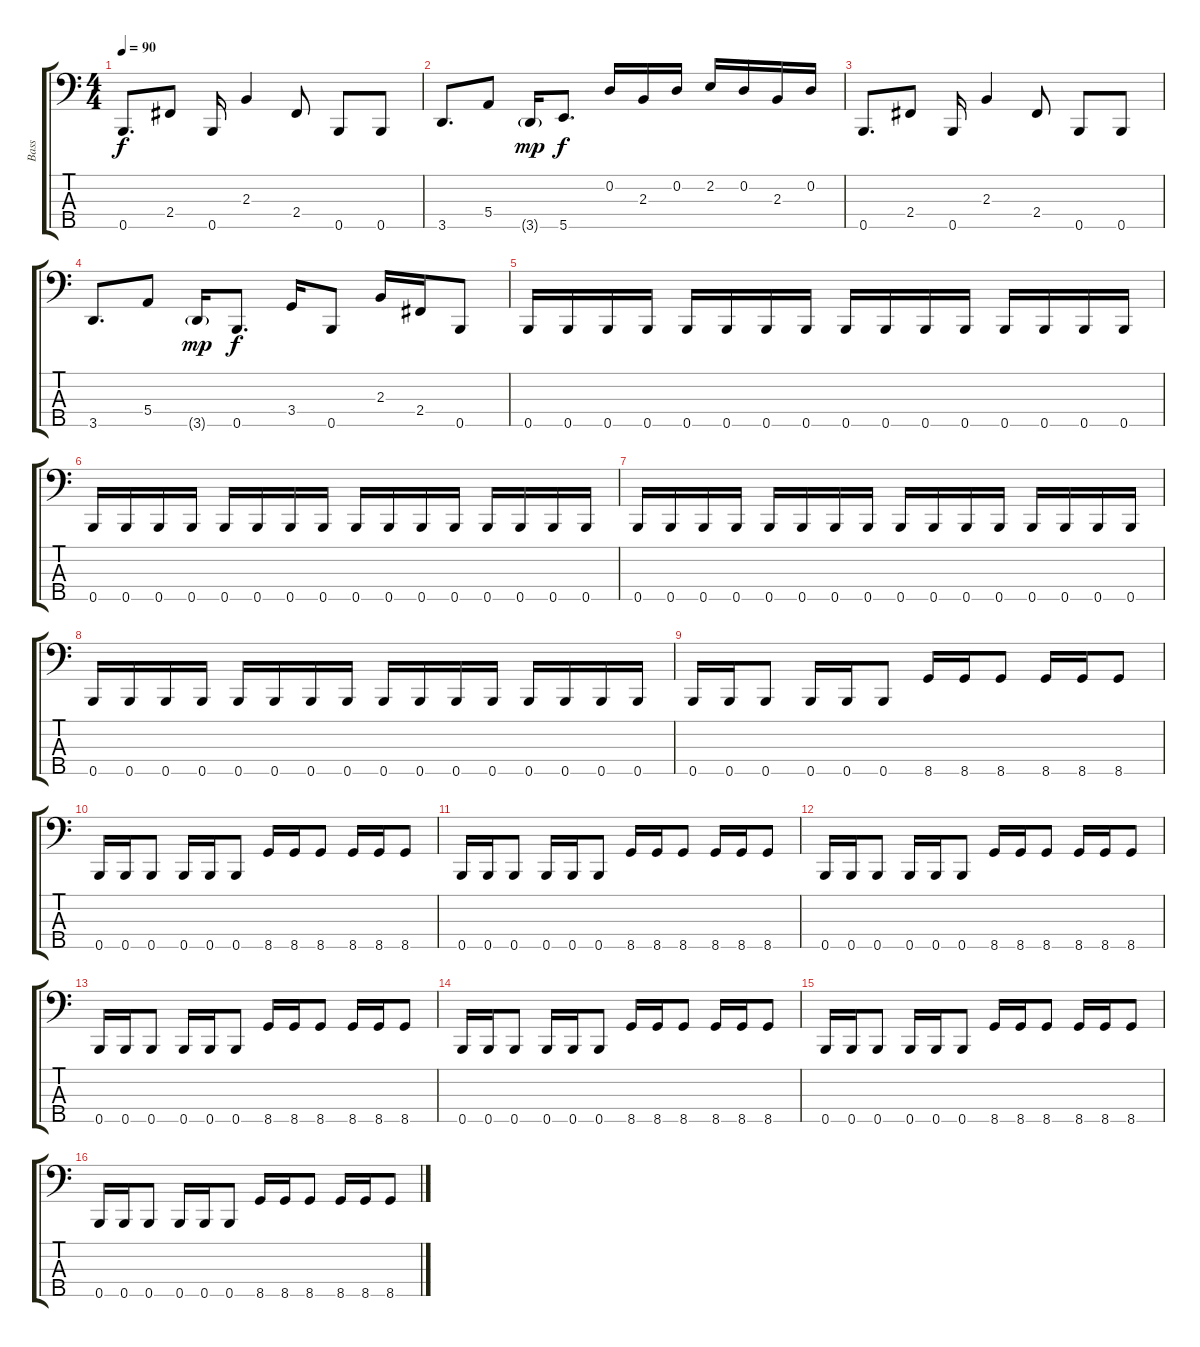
\track ("Bass" "Bass") {instrument electricbassfinger}
\staff {score tabs}
\tuning (G2 D2 A1 E1 B0) {hide}
\ts (4 4)
\tempo 90
\clef f4
\ks c
0.5.8{d dy f} 2.4.8 0.5.16 2.3.4 2.4.8 0.5.8 0.5.8 |
3.5.8{d} 5.4.8 3.5{g}.16{dy mp} 5.5.8{d dy f} 0.2.16 2.3.16 0.2.16 2.2.16 0.2.16 2.3.16 0.2.16 |
0.5.8{d} 2.4.8 0.5.16 2.3.4 2.4.8 0.5.8 0.5.8 |
3.5.8{d} 5.4.8 3.5{g}.16{dy mp} 0.5.8{d dy f} 3.4.16 0.5.8 2.3.16 2.4.16 0.5.8 |
0.5.16 0.5.16 0.5.16 0.5.16 0.5.16 0.5.16 0.5.16 0.5.16 0.5.16 0.5.16 0.5.16 0.5.16 0.5.16 0.5.16 0.5.16 0.5.16 |
0.5.16 0.5.16 0.5.16 0.5.16 0.5.16 0.5.16 0.5.16 0.5.16 0.5.16 0.5.16 0.5.16 0.5.16 0.5.16 0.5.16 0.5.16 0.5.16 |
0.5.16 0.5.16 0.5.16 0.5.16 0.5.16 0.5.16 0.5.16 0.5.16 0.5.16 0.5.16 0.5.16 0.5.16 0.5.16 0.5.16 0.5.16 0.5.16 |
0.5.16 0.5.16 0.5.16 0.5.16 0.5.16 0.5.16 0.5.16 0.5.16 0.5.16 0.5.16 0.5.16 0.5.16 0.5.16 0.5.16 0.5.16 0.5.16 |
0.5.16 0.5.16 0.5.8 0.5.16 0.5.16 0.5.8 8.5.16 8.5.16 8.5.8 8.5.16 8.5.16 8.5.8 |
0.5.16 0.5.16 0.5.8 0.5.16 0.5.16 0.5.8 8.5.16 8.5.16 8.5.8 8.5.16 8.5.16 8.5.8 |
0.5.16 0.5.16 0.5.8 0.5.16 0.5.16 0.5.8 8.5.16 8.5.16 8.5.8 8.5.16 8.5.16 8.5.8 |
0.5.16 0.5.16 0.5.8 0.5.16 0.5.16 0.5.8 8.5.16 8.5.16 8.5.8 8.5.16 8.5.16 8.5.8 |
0.5.16 0.5.16 0.5.8 0.5.16 0.5.16 0.5.8 8.5.16 8.5.16 8.5.8 8.5.16 8.5.16 8.5.8 |
0.5.16 0.5.16 0.5.8 0.5.16 0.5.16 0.5.8 8.5.16 8.5.16 8.5.8 8.5.16 8.5.16 8.5.8 |
0.5.16 0.5.16 0.5.8 0.5.16 0.5.16 0.5.8 8.5.16 8.5.16 8.5.8 8.5.16 8.5.16 8.5.8 |
0.5.16 0.5.16 0.5.8 0.5.16 0.5.16 0.5.8 8.5.16 8.5.16 8.5.8 8.5.16 8.5.16 8.5.8
